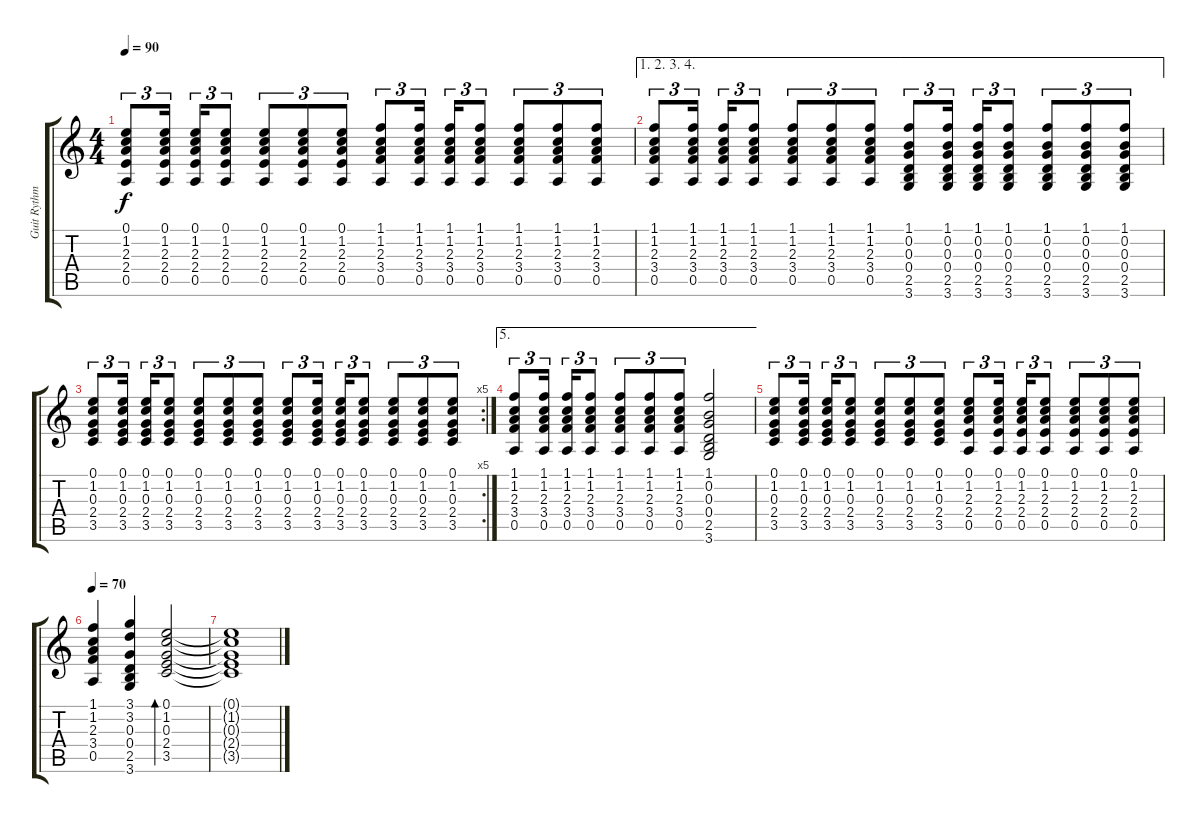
\track ("Guit Rythm" "Guit Rythm") {instrument acousticguitarnylon}
\staff {score tabs}
\tuning (E4 B3 G3 D3 A2 E2) {hide}
\ts (4 4)
\tempo 90
\clef g2
\ks c
(0.1 1.2 2.3 2.4 0.5).8{tu (3 2) dy f} (0.1 1.2 2.3 2.4 0.5).16{tu (3 2)} (0.1 1.2 2.3 2.4 0.5).16{tu (3 2)} (0.1 1.2 2.3 2.4 0.5).8{tu (3 2)} (0.1 1.2 2.3 2.4 0.5).8{tu (3 2)} (0.1 1.2 2.3 2.4 0.5).8{tu (3 2)} (0.1 1.2 2.3 2.4 0.5).8{tu (3 2)} (1.1 1.2 2.3 3.4 0.5).8{tu (3 2)} (1.1 1.2 2.3 3.4 0.5).16{tu (3 2)} (1.1 1.2 2.3 3.4 0.5).16{tu (3 2)} (1.1 1.2 2.3 3.4 0.5).8{tu (3 2)} (1.1 1.2 2.3 3.4 0.5).8{tu (3 2)} (1.1 1.2 2.3 3.4 0.5).8{tu (3 2)} (1.1 1.2 2.3 3.4 0.5).8{tu (3 2)} |
\ae (1 2 3 4)
(1.1 1.2 2.3 3.4 0.5).8{tu (3 2)} (1.1 1.2 2.3 3.4 0.5).16{tu (3 2)} (1.1 1.2 2.3 3.4 0.5).16{tu (3 2)} (1.1 1.2 2.3 3.4 0.5).8{tu (3 2)} (1.1 1.2 2.3 3.4 0.5).8{tu (3 2)} (1.1 1.2 2.3 3.4 0.5).8{tu (3 2)} (1.1 1.2 2.3 3.4 0.5).8{tu (3 2)} (1.1 0.2 0.3 0.4 2.5 3.6).8{tu (3 2)} (1.1 0.2 0.3 0.4 2.5 3.6).16{tu (3 2)} (1.1 0.2 0.3 0.4 2.5 3.6).16{tu (3 2)} (1.1 0.2 0.3 0.4 2.5 3.6).8{tu (3 2)} (1.1 0.2 0.3 0.4 2.5 3.6).8{tu (3 2)} (1.1 0.2 0.3 0.4 2.5 3.6).8{tu (3 2)} (1.1 0.2 0.3 0.4 2.5 3.6).8{tu (3 2)} |
\rc 5
(0.1 1.2 0.3 2.4 3.5).8{tu (3 2)} (0.1 1.2 0.3 2.4 3.5).16{tu (3 2)} (0.1 1.2 0.3 2.4 3.5).16{tu (3 2)} (0.1 1.2 0.3 2.4 3.5).8{tu (3 2)} (0.1 1.2 0.3 2.4 3.5).8{tu (3 2)} (0.1 1.2 0.3 2.4 3.5).8{tu (3 2)} (0.1 1.2 0.3 2.4 3.5).8{tu (3 2)} (0.1 1.2 0.3 2.4 3.5).8{tu (3 2)} (0.1 1.2 0.3 2.4 3.5).16{tu (3 2)} (0.1 1.2 0.3 2.4 3.5).16{tu (3 2)} (0.1 1.2 0.3 2.4 3.5).8{tu (3 2)} (0.1 1.2 0.3 2.4 3.5).8{tu (3 2)} (0.1 1.2 0.3 2.4 3.5).8{tu (3 2)} (0.1 1.2 0.3 2.4 3.5).8{tu (3 2)} |
\ae 5
(1.1 1.2 2.3 3.4 0.5).8{tu (3 2)} (1.1 1.2 2.3 3.4 0.5).16{tu (3 2)} (1.1 1.2 2.3 3.4 0.5).16{tu (3 2)} (1.1 1.2 2.3 3.4 0.5).8{tu (3 2)} (1.1 1.2 2.3 3.4 0.5).8{tu (3 2)} (1.1 1.2 2.3 3.4 0.5).8{tu (3 2)} (1.1 1.2 2.3 3.4 0.5).8{tu (3 2)} (1.1 0.2 0.3 0.4 2.5 3.6).2 |
(0.1 1.2 0.3 2.4 3.5).8{tu (3 2)} (0.1 1.2 0.3 2.4 3.5).16{tu (3 2)} (0.1 1.2 0.3 2.4 3.5).16{tu (3 2)} (0.1 1.2 0.3 2.4 3.5).8{tu (3 2)} (0.1 1.2 0.3 2.4 3.5).8{tu (3 2)} (0.1 1.2 0.3 2.4 3.5).8{tu (3 2)} (0.1 1.2 0.3 2.4 3.5).8{tu (3 2)} (0.1 1.2 2.3 2.4 0.5).8{tu (3 2)} (0.1 1.2 2.3 2.4 0.5).16{tu (3 2)} (0.1 1.2 2.3 2.4 0.5).16{tu (3 2)} (0.1 1.2 2.3 2.4 0.5).8{tu (3 2)} (0.1 1.2 2.3 2.4 0.5).8{tu (3 2)} (0.1 1.2 2.3 2.4 0.5).8{tu (3 2)} (0.1 1.2 2.3 2.4 0.5).8{tu (3 2)} |
\tempo 70
(1.1 1.2 2.3 3.4 0.5).4 (3.1 3.2 0.3 0.4 2.5 3.6).4 (0.1 1.2 0.3 2.4 3.5).2{bd 240} |
(0.1{t} 1.2{t} 0.3{t} 2.4{t} 3.5{t}).1
